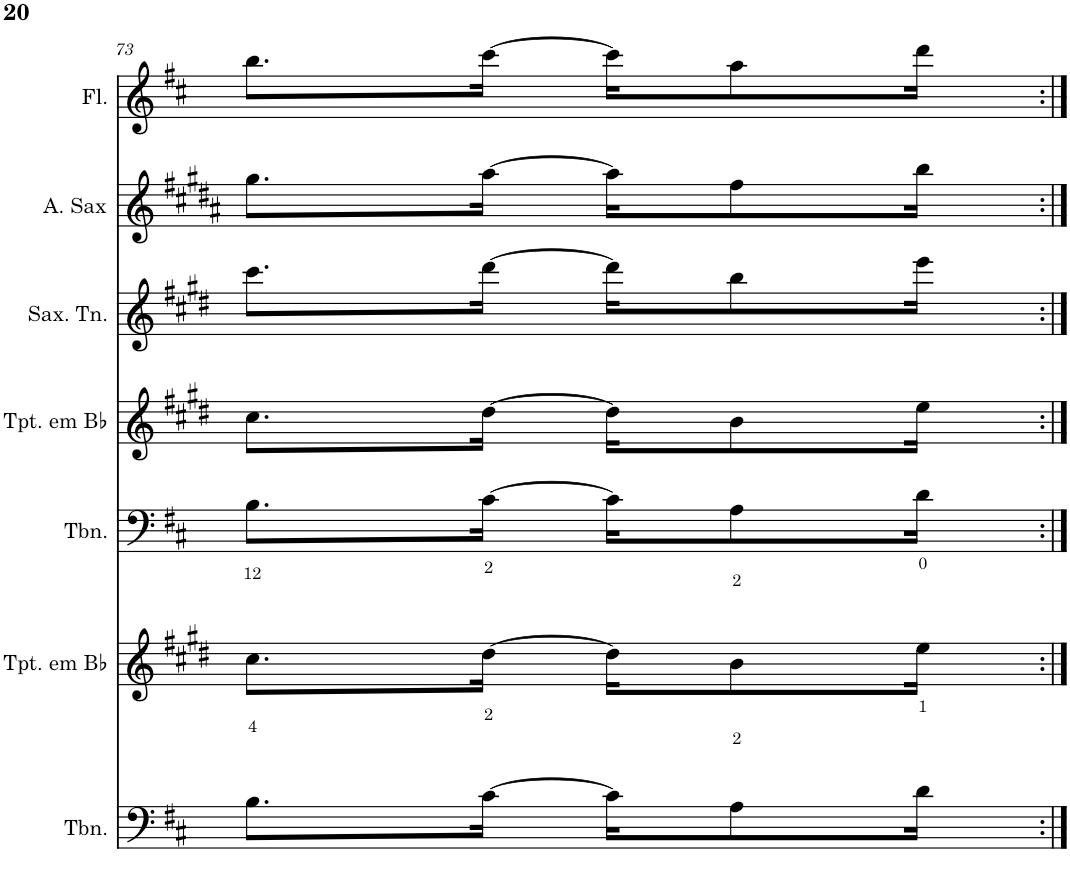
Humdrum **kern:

**kern	**kern	**kern	**kern	**kern	**kern	**kern
*part7	*part6	*part5	*part4	*part3	*part2	*part1
*staff7	*staff6	*staff5	*staff4	*staff3	*staff2	*staff1
*I"Trombone	*I"Trompete em Bb	*I"Trombone	*I"Trompete em Bb	*I"Saxofone Tenor	*I"Saxofone Alto	*I"Flauta Transversal
*I'Tbn.	*I'Tpt. em Bb	*I'Tbn.	*I'Tpt. em Bb	*I'Sax. Tn.	*	*I'Fl.
!!LO:PB:g=z
*clefF4	*clefG2	*clefF4	*clefG2	*clefG2	*clefG2	*clefG2
*	*Trd1c2	*	*Trd1c2	*Trd8c14	*Trd5c9	*
*k[f#c#]	*k[f#c#g#d#]	*k[f#c#]	*k[f#c#g#d#]	*k[f#c#g#d#]	*k[f#c#g#d#a#]	*k[f#c#]
*D:	*E:	*D:	*E:	*E:	*B:	*D:
*M2/4	*M2/4	*M2/4	*M2/4	*M2/4	*M2/4	*M2/4
=73	=73	=73	=73	=73	=73	=73
8.B\L	8.cc#\L	8.B\L	8.cc#\L	8.ccc#\L	8.gg#\L	8.bb\L
[16c#\Jk	[16dd#\Jk	[16c#\Jk	[16dd#\Jk	[16ddd#\Jk	[16aa#\Jk	[16ccc#\Jk
16c#\KL]	16dd#\KL]	16c#\KL]	16dd#\KL]	16ddd#\KL]	16aa#\KL]	16ccc#\KL]
8A\	8b\	8A\	8b\	8bb\	8ff#\	8aa\
16d\Jk	16ee\Jk	16d\Jk	16ee\Jk	16eee\Jk	16bb\Jk	16ddd\Jk
=:|!	=:|!	=:|!	=:|!	=:|!	=:|!	=:|!
*-	*-	*-	*-	*-	*-	*-
